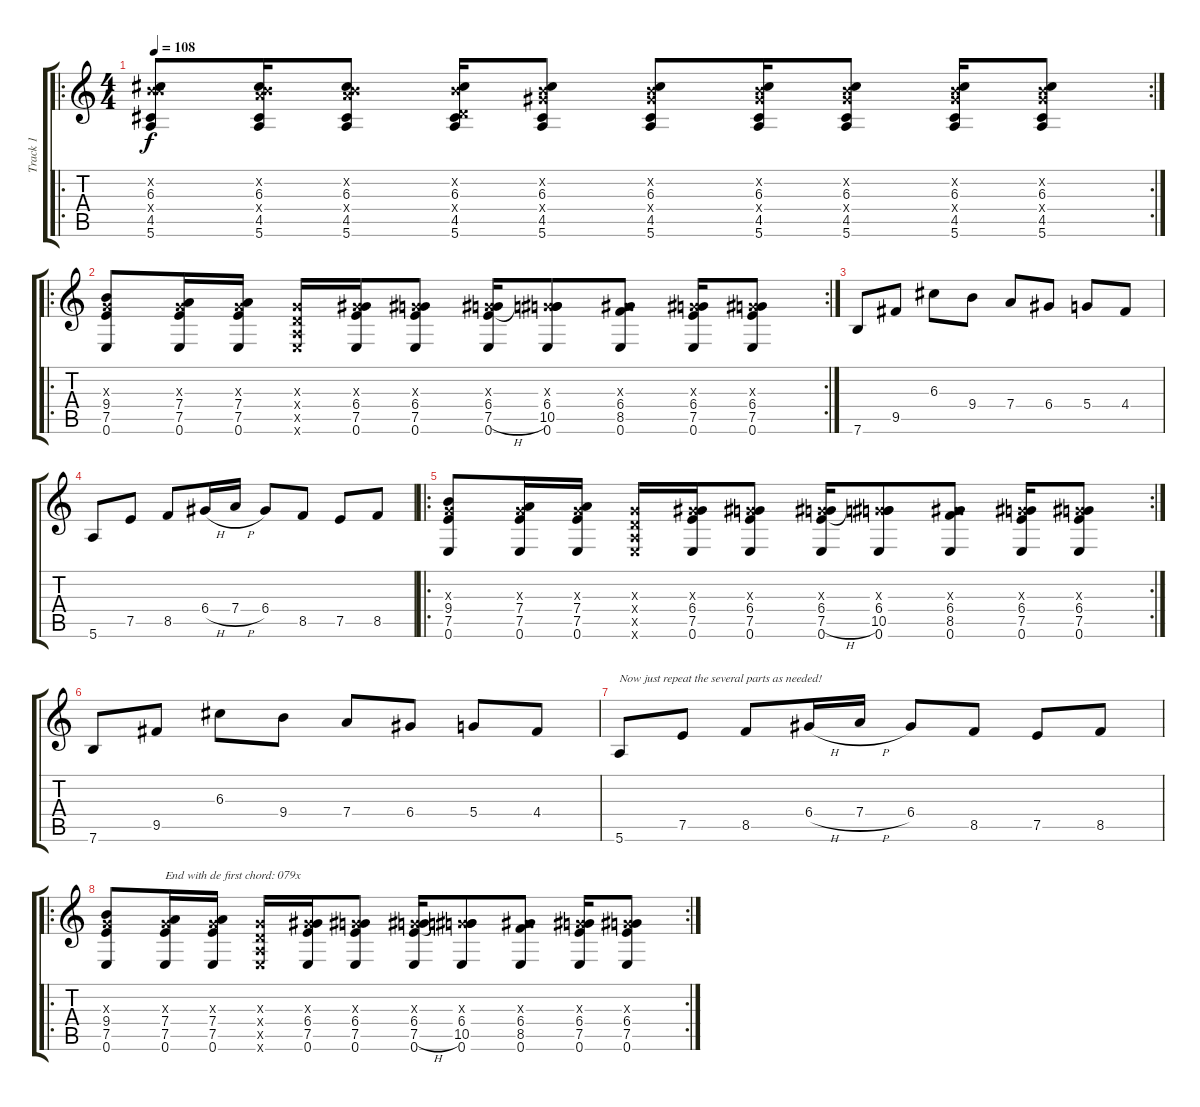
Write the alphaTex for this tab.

\track ("Track 1" "Track 1") {instrument acousticguitarnylon}
\staff {score tabs}
\tuning (E4 B3 G3 D3 A2 E2) {hide}
\ro
\rc 2
\ts (4 4)
\tempo 108
\clef g2
\ks c
(0.2{x} 6.3 9.4{x} 4.5 5.6).8{dy f} (0.2{x} 6.3 7.4{x} 4.5 5.6).16 (0.2{x} 6.3 7.4{x} 4.5 5.6).8 (0.2{x} 6.3 0.4{x} 4.5 5.6).16 (0.2{x} 6.3 6.4{x} 4.5 5.6).8 (0.2{x} 6.3 6.4{x} 4.5 5.6).8 (0.2{x} 6.3 6.4{x} 4.5 5.6).16 (0.2{x} 6.3 6.4{x} 4.5 5.6).8 (0.2{x} 6.3 6.4{x} 4.5 5.6).16 (0.2{x} 6.3 6.4{x} 4.5 5.6).8 |
\ro
\rc 2
(0.3{x} 9.4 7.5 0.6).8 (0.3{x} 7.4 7.5 0.6).16 (0.3{x} 7.4 7.5 0.6).16 (0.3{x} 0.4{x} 0.5{x} 0.6{x}).16 (0.3{x} 6.4 7.5 0.6).16 (0.3{x} 6.4 7.5 0.6).8 (0.3{x} 6.4 7.5{h} 0.6).16 (0.3{x} 6.4 10.5 0.6).8 (0.3{x} 6.4 8.5 0.6).8 (0.3{x} 6.4 7.5 0.6).16 (0.3{x} 6.4 7.5 0.6).8 |
7.6.8 9.5.8 6.3.8 9.4.8 7.4.8 6.4.8 5.4.8 4.4.8 |
5.6.8 7.5.8 8.5.8 6.4{h}.16 7.4{h}.16 6.4.8 8.5.8 7.5.8 8.5.8 |
\ro
\rc 2
(0.3{x} 9.4 7.5 0.6).8 (0.3{x} 7.4 7.5 0.6).16 (0.3{x} 7.4 7.5 0.6).16 (0.3{x} 0.4{x} 0.5{x} 0.6{x}).16 (0.3{x} 6.4 7.5 0.6).16 (0.3{x} 6.4 7.5 0.6).8 (0.3{x} 6.4 7.5{h} 0.6).16 (0.3{x} 6.4 10.5 0.6).8 (0.3{x} 6.4 8.5 0.6).8 (0.3{x} 6.4 7.5 0.6).16 (0.3{x} 6.4 7.5 0.6).8 |
7.6.8 9.5.8 6.3.8 9.4.8 7.4.8 6.4.8 5.4.8 4.4.8 |
5.6.8{txt "Now just repeat the several parts as needed!"} 7.5.8 8.5.8 6.4{h}.16 7.4{h}.16 6.4.8 8.5.8 7.5.8 8.5.8 |
\ro
\rc 2
(0.3{x} 9.4 7.5 0.6).8 (0.3{x} 7.4 7.5 0.6).16{txt "End with de first chord: 079x"} (0.3{x} 7.4 7.5 0.6).16 (0.3{x} 0.4{x} 0.5{x} 0.6{x}).16 (0.3{x} 6.4 7.5 0.6).16 (0.3{x} 6.4 7.5 0.6).8 (0.3{x} 6.4 7.5{h} 0.6).16 (0.3{x} 6.4 10.5 0.6).8 (0.3{x} 6.4 8.5 0.6).8 (0.3{x} 6.4 7.5 0.6).16 (0.3{x} 6.4 7.5 0.6).8
